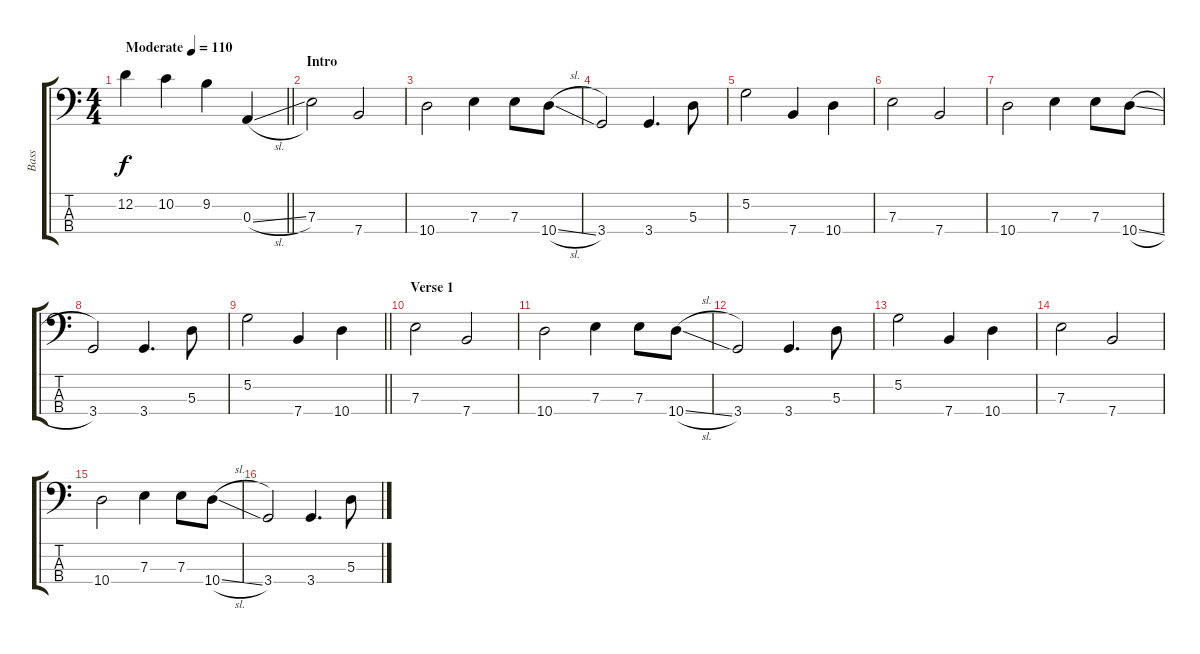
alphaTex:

\track ("Bass" "Bass") {instrument electricbassfinger}
\staff {score tabs}
\tuning (G2 D2 A1 E1) {hide}
\ts (4 4)
\tempo (110 "Moderate")
\clef f4
\barLineRight lightlight
\ks c
12.2.4{dy f instrument electricbassfinger} 10.2.4 9.2.4 0.3{sl}.4 |
\section ("" "Intro")
7.3.2 7.4.2 |
10.4.2 7.3.4 7.3.8 10.4{sl}.8 |
3.4.2 3.4.4{d} 5.3.8 |
5.2.2 7.4.4 10.4.4 |
7.3.2 7.4.2 |
10.4.2 7.3.4 7.3.8 10.4{sl}.8 |
3.4.2 3.4.4{d} 5.3.8 |
\barLineRight lightlight
5.2.2 7.4.4 10.4.4 |
\section ("" "Verse 1")
7.3.2 7.4.2 |
10.4.2 7.3.4 7.3.8 10.4{sl}.8 |
3.4.2 3.4.4{d} 5.3.8 |
5.2.2 7.4.4 10.4.4 |
7.3.2 7.4.2 |
10.4.2 7.3.4 7.3.8 10.4{sl}.8 |
3.4.2 3.4.4{d} 5.3.8
